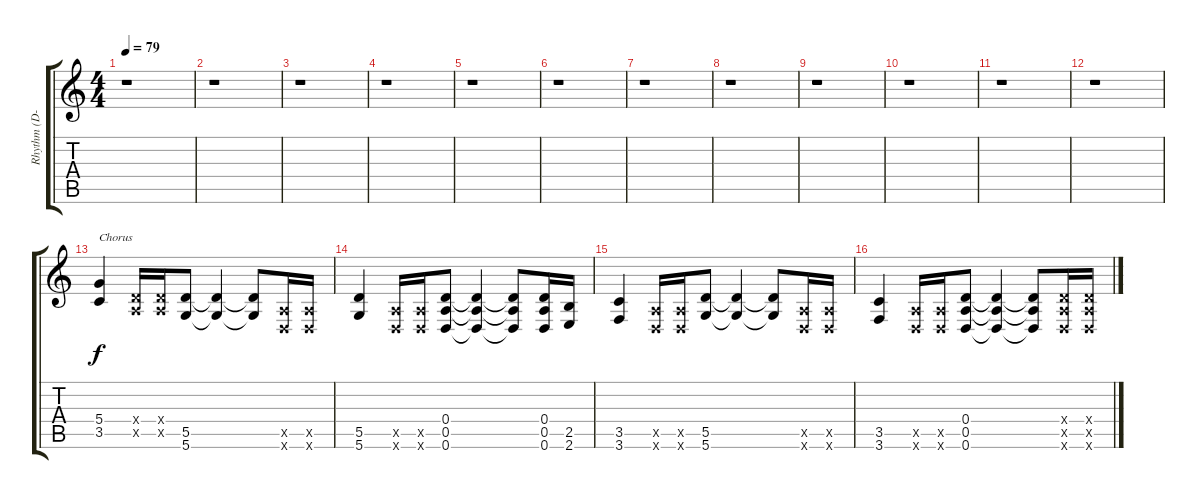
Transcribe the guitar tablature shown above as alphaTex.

\track ("Rhythm (D-Tuning)" "Rhythm (D-") {instrument distortionguitar}
\staff {score tabs}
\tuning (E4 B3 G3 D3 A2 D2) {hide}
\ts (4 4)
\tempo 79
\clef g2
\ks c
r.1{dy f} |
r.1 |
r.1 |
r.1 |
r.1 |
r.1 |
r.1 |
r.1 |
r.1 |
r.1 |
r.1 |
r.1 |
(5.4 3.5).4{txt "Chorus"} (0.4{x} 0.5{x}).16 (0.4{x} 0.5{x}).16 (5.5 5.6).8 (5.5{t} 5.6{t}).4 (5.5{t} 5.6{t}).8 (0.5{x} 0.6{x}).16 (0.5{x} 0.6{x}).16 |
(5.5 5.6).4 (0.5{x} 0.6{x}).16 (0.5{x} 0.6{x}).16 (0.4 0.5 0.6).8 (0.4{t} 0.5{t} 0.6{t}).4 (0.4{t} 0.5{t} 0.6{t}).8 (0.4 0.5 0.6).16 (2.5 2.6).16 |
(3.5 3.6).4 (0.5{x} 0.6{x}).16 (0.5{x} 0.6{x}).16 (5.5 5.6).8 (5.5{t} 5.6{t}).4 (5.5{t} 5.6{t}).8 (0.5{x} 0.6{x}).16 (0.5{x} 0.6{x}).16 |
(3.5 3.6).4 (0.5{x} 0.6{x}).16 (0.5{x} 0.6{x}).16 (0.4 0.5 0.6).8 (0.4{t} 0.5{t} 0.6{t}).4 (0.4{t} 0.5{t} 0.6{t}).8 (0.4{x} 0.5{x} 0.6{x}).16 (0.4{x} 0.5{x} 0.6{x}).16
